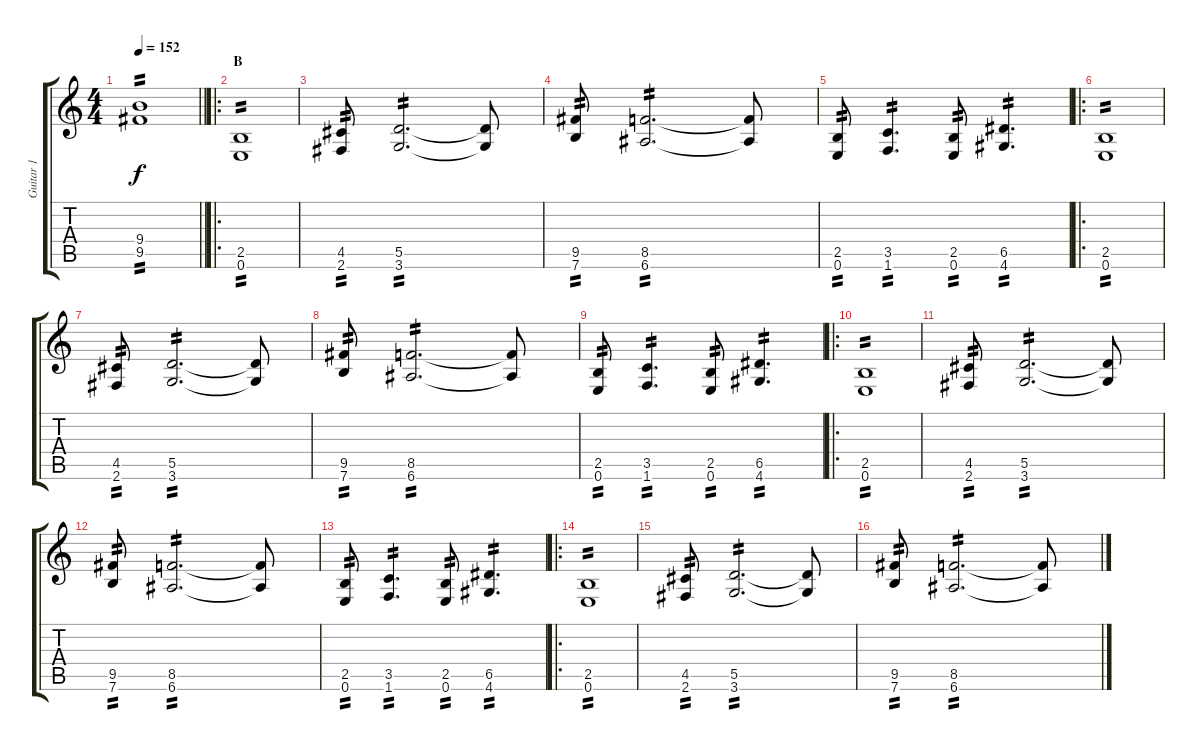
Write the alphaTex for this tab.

\track ("Guitar 1" "Guitar 1") {instrument overdrivenguitar}
\staff {score tabs}
\tuning (E4 B3 G3 D3 A2 E2) {hide}
\ts (4 4)
\tempo 152
\clef g2
\barLineRight lightlight
\ks c
(9.4 9.5).1{tp 2 dy f} |
\ro
\section ("" "B")
(2.5 0.6).1{tp 2} |
(4.5 2.6).8{tp 2} (5.5 3.6).2{d tp 2} (5.5{t} 3.6{t}).8 |
(9.5 7.6).8{tp 2} (8.5 6.6).2{d tp 2} (8.5{t} 6.6{t}).8 |
(2.5 0.6).8{tp 2} (3.5 1.6).4{d tp 2} (2.5 0.6).8{tp 2} (6.5 4.6).4{d tp 2} |
\ro
(2.5 0.6).1{tp 2} |
(4.5 2.6).8{tp 2} (5.5 3.6).2{d tp 2} (5.5{t} 3.6{t}).8 |
(9.5 7.6).8{tp 2} (8.5 6.6).2{d tp 2} (8.5{t} 6.6{t}).8 |
(2.5 0.6).8{tp 2} (3.5 1.6).4{d tp 2} (2.5 0.6).8{tp 2} (6.5 4.6).4{d tp 2} |
\ro
(2.5 0.6).1{tp 2} |
(4.5 2.6).8{tp 2} (5.5 3.6).2{d tp 2} (5.5{t} 3.6{t}).8 |
(9.5 7.6).8{tp 2} (8.5 6.6).2{d tp 2} (8.5{t} 6.6{t}).8 |
(2.5 0.6).8{tp 2} (3.5 1.6).4{d tp 2} (2.5 0.6).8{tp 2} (6.5 4.6).4{d tp 2} |
\ro
(2.5 0.6).1{tp 2} |
(4.5 2.6).8{tp 2} (5.5 3.6).2{d tp 2} (5.5{t} 3.6{t}).8 |
(9.5 7.6).8{tp 2} (8.5 6.6).2{d tp 2} (8.5{t} 6.6{t}).8
